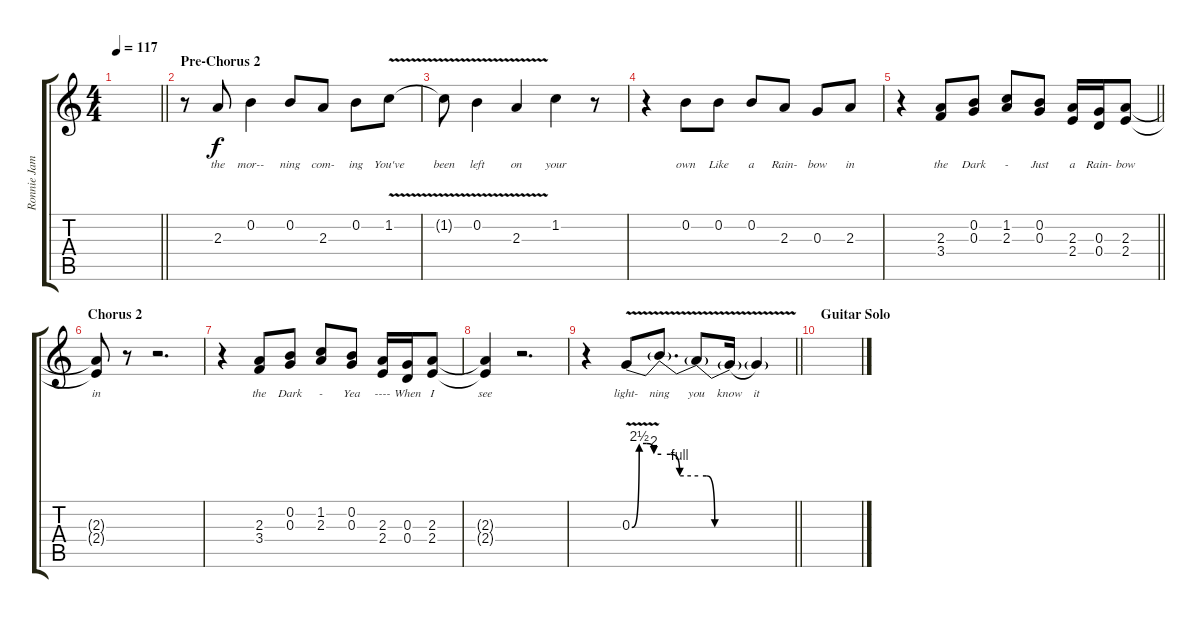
\track ("Ronnie James Dio" "Ronnie Jam") {instrument electricguitarclean}
\staff {score tabs}
\tuning (E4 B3 G3 D3 A2 E2) {hide}
\ts (4 4)
\tempo 117
\clef g2
\barLineRight lightlight
\ks c
|
\section ("" "Pre-Chorus 2")
r.8 2.3.8{lyrics (0 "the") lyrics (1 "") lyrics (2 "") lyrics (3 "") lyrics (4 "")} 0.2.4{lyrics (0 "mor--") lyrics (1 "") lyrics (2 "") lyrics (3 "") lyrics (4 "")} 0.2.8{lyrics (0 "ning") lyrics (1 "") lyrics (2 "") lyrics (3 "") lyrics (4 "")} 2.3.8{lyrics (0 "com-") lyrics (1 "") lyrics (2 "") lyrics (3 "") lyrics (4 "")} 0.2.8{lyrics (0 "ing") lyrics (1 "") lyrics (2 "") lyrics (3 "") lyrics (4 "")} 1.2{v}.8{lyrics (0 "You've") lyrics (1 "") lyrics (2 "") lyrics (3 "") lyrics (4 "")} |
1.2{v t}.8{lyrics (0 "been") lyrics (1 "") lyrics (2 "") lyrics (3 "") lyrics (4 "")} 0.2{v}.4{lyrics (0 "left") lyrics (1 "") lyrics (2 "") lyrics (3 "") lyrics (4 "")} 2.3{v}.4{lyrics (0 "on") lyrics (1 "") lyrics (2 "") lyrics (3 "") lyrics (4 "")} 1.2.4{lyrics (0 "your") lyrics (1 "") lyrics (2 "") lyrics (3 "") lyrics (4 "")} r.8 |
r.4 0.2.8{lyrics (0 "own") lyrics (1 "") lyrics (2 "") lyrics (3 "") lyrics (4 "")} 0.2.8{lyrics (0 "Like") lyrics (1 "") lyrics (2 "") lyrics (3 "") lyrics (4 "")} 0.2.8{lyrics (0 "a") lyrics (1 "") lyrics (2 "") lyrics (3 "") lyrics (4 "")} 2.3.8{lyrics (0 "Rain-") lyrics (1 "") lyrics (2 "") lyrics (3 "") lyrics (4 "")} 0.3.8{lyrics (0 "bow") lyrics (1 "") lyrics (2 "") lyrics (3 "") lyrics (4 "")} 2.3.8{lyrics (0 "in") lyrics (1 "") lyrics (2 "") lyrics (3 "") lyrics (4 "")} |
\barLineRight lightlight
r.4 (2.3 3.4).8{lyrics (0 "the") lyrics (1 "") lyrics (2 "") lyrics (3 "") lyrics (4 "")} (0.2 0.3).8{lyrics (0 "Dark") lyrics (1 "") lyrics (2 "") lyrics (3 "") lyrics (4 "")} (1.2 2.3).8{lyrics (0 "-") lyrics (1 "") lyrics (2 "") lyrics (3 "") lyrics (4 "")} (0.2 0.3).8{lyrics (0 "Just") lyrics (1 "") lyrics (2 "") lyrics (3 "") lyrics (4 "")} (2.3 2.4).16{lyrics (0 "a") lyrics (1 "") lyrics (2 "") lyrics (3 "") lyrics (4 "")} (0.3 0.4).16{lyrics (0 "Rain-") lyrics (1 "") lyrics (2 "") lyrics (3 "") lyrics (4 "")} (2.3 2.4).8{lyrics (0 "bow") lyrics (1 "") lyrics (2 "") lyrics (3 "") lyrics (4 "")} |
\section ("" "Chorus 2")
(2.3{t} 2.4{t}).8{lyrics (0 "in") lyrics (1 "") lyrics (2 "") lyrics (3 "") lyrics (4 "")} r.8 r.2{d} |
r.4 (2.3 3.4).8{lyrics (0 "the") lyrics (1 "") lyrics (2 "") lyrics (3 "") lyrics (4 "")} (0.2 0.3).8{lyrics (0 "Dark") lyrics (1 "") lyrics (2 "") lyrics (3 "") lyrics (4 "")} (1.2 2.3).8{lyrics (0 "-") lyrics (1 "") lyrics (2 "") lyrics (3 "") lyrics (4 "")} (0.2 0.3).8{lyrics (0 "Yea") lyrics (1 "") lyrics (2 "") lyrics (3 "") lyrics (4 "")} (2.3 2.4).16{lyrics (0 "----") lyrics (1 "") lyrics (2 "") lyrics (3 "") lyrics (4 "")} (0.3 0.4).16{lyrics (0 "When") lyrics (1 "") lyrics (2 "") lyrics (3 "") lyrics (4 "")} (2.3 2.4).8{lyrics (0 "I") lyrics (1 "") lyrics (2 "") lyrics (3 "") lyrics (4 "")} |
(2.3{t} 2.4{t}).4{lyrics (0 "see") lyrics (1 "") lyrics (2 "") lyrics (3 "") lyrics (4 "")} r.2{d} |
\barLineRight lightlight
r.4 0.3{be (custom 0 0 15 10 30 10 45 8 60 8) v}.8{lyrics (0 "light-") lyrics (1 "") lyrics (2 "") lyrics (3 "") lyrics (4 "")} 0.3{be (custom 0 8 15 8 30 4 60 4) v t}.8{d lyrics (0 "ning") lyrics (1 "") lyrics (2 "") lyrics (3 "") lyrics (4 "")} 0.3{be (custom 0 4 15 4 30 0 60 0) v t}.8{lyrics (0 "you") lyrics (1 "") lyrics (2 "") lyrics (3 "") lyrics (4 "")} 0.3{be (hold 0 0 60 0) v t}.16{lyrics (0 "know") lyrics (1 "") lyrics (2 "") lyrics (3 "") lyrics (4 "")} 0.3{be (hold 0 0 60 0) v t}.4{lyrics (0 "it") lyrics (1 "") lyrics (2 "") lyrics (3 "") lyrics (4 "")} |
\section ("" "Guitar Solo")
